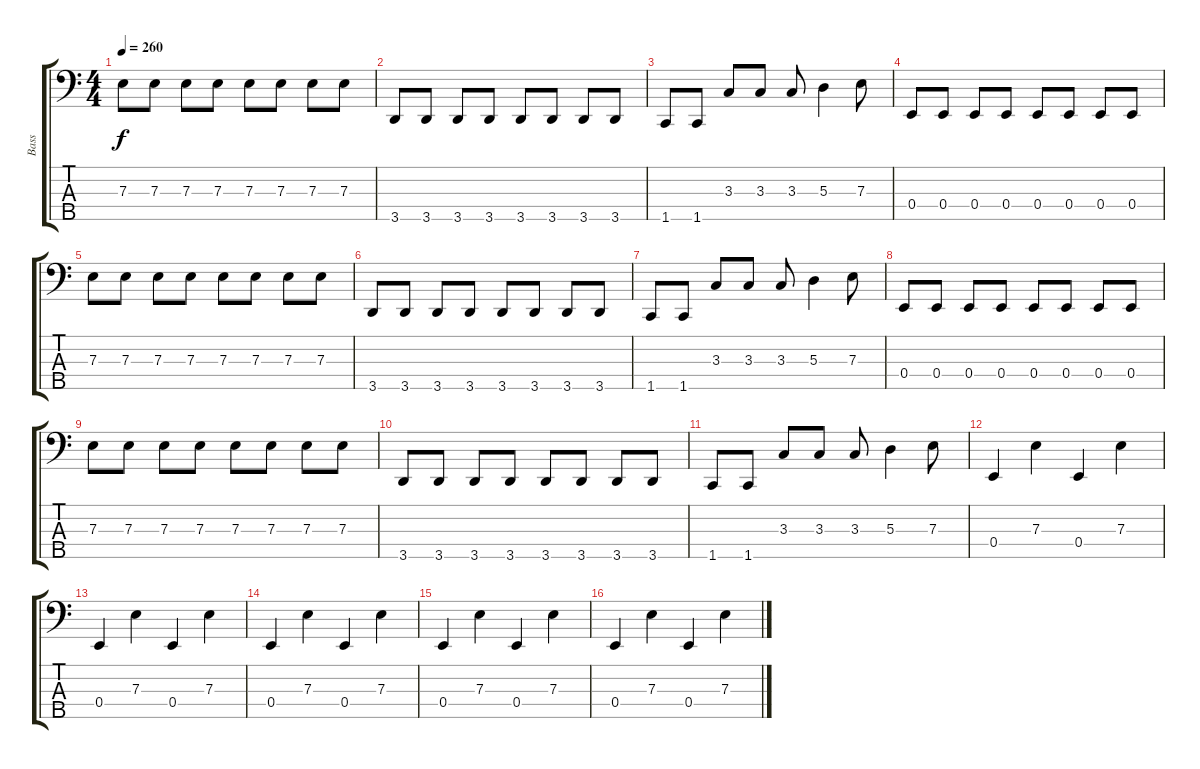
\track ("Bass" "Bass") {instrument electricbassfinger}
\staff {score tabs}
\tuning (G2 D2 A1 E1 B0) {hide}
\ts (4 4)
\tempo 260
\clef f4
\ks c
7.3.8{dy f} 7.3.8 7.3.8 7.3.8 7.3.8 7.3.8 7.3.8 7.3.8 |
3.5.8 3.5.8 3.5.8 3.5.8 3.5.8 3.5.8 3.5.8 3.5.8 |
1.5.8 1.5.8 3.3.8 3.3.8 3.3.8 5.3.4 7.3.8 |
0.4.8 0.4.8 0.4.8 0.4.8 0.4.8 0.4.8 0.4.8 0.4.8 |
7.3.8 7.3.8 7.3.8 7.3.8 7.3.8 7.3.8 7.3.8 7.3.8 |
3.5.8 3.5.8 3.5.8 3.5.8 3.5.8 3.5.8 3.5.8 3.5.8 |
1.5.8 1.5.8 3.3.8 3.3.8 3.3.8 5.3.4 7.3.8 |
0.4.8 0.4.8 0.4.8 0.4.8 0.4.8 0.4.8 0.4.8 0.4.8 |
7.3.8 7.3.8 7.3.8 7.3.8 7.3.8 7.3.8 7.3.8 7.3.8 |
3.5.8 3.5.8 3.5.8 3.5.8 3.5.8 3.5.8 3.5.8 3.5.8 |
1.5.8 1.5.8 3.3.8 3.3.8 3.3.8 5.3.4 7.3.8 |
0.4.4 7.3.4 0.4.4 7.3.4 |
0.4.4 7.3.4 0.4.4 7.3.4 |
0.4.4 7.3.4 0.4.4 7.3.4 |
0.4.4 7.3.4 0.4.4 7.3.4 |
0.4.4 7.3.4 0.4.4 7.3.4
